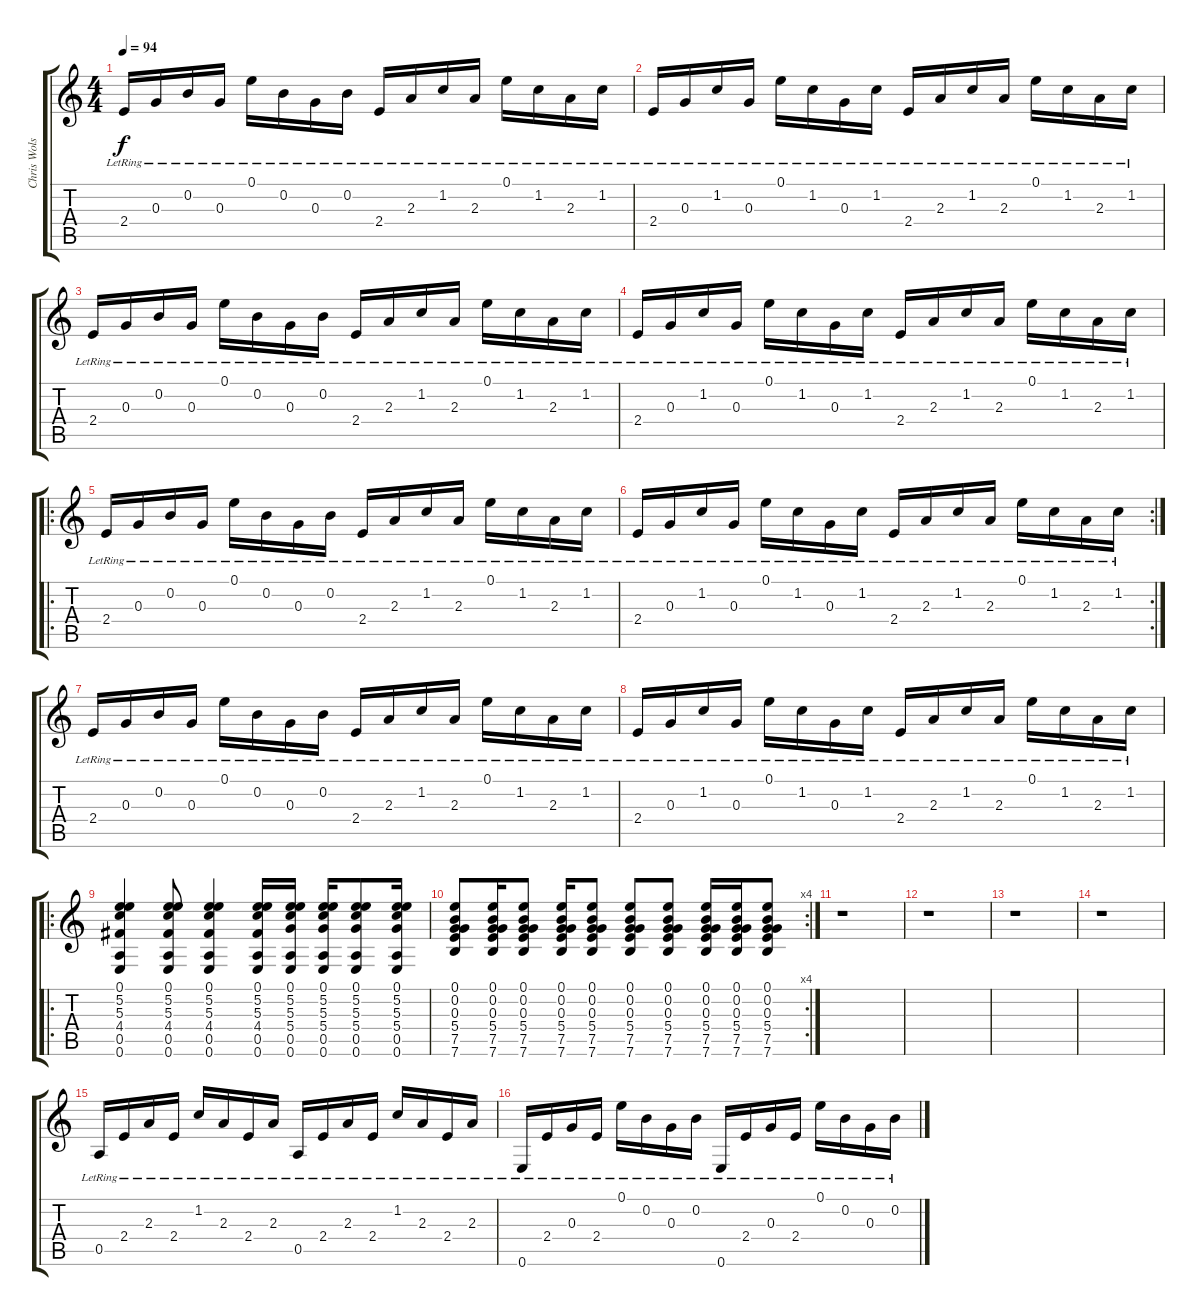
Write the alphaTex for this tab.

\track ("Chris Wolstenholme" "Chris Wols") {instrument acousticguitarsteel}
\staff {score tabs}
\tuning (E4 B3 G3 D3 A2 E2) {hide}
\ts (4 4)
\tempo 94
\clef g2
\ks c
2.4{lr}.16{dy f} 0.3{lr}.16 0.2{lr}.16 0.3{lr}.16 0.1{lr}.16 0.2{lr}.16 0.3{lr}.16 0.2{lr}.16 2.4{lr}.16 2.3{lr}.16 1.2{lr}.16 2.3{lr}.16 0.1{lr}.16 1.2{lr}.16 2.3{lr}.16 1.2{lr}.16 |
2.4{lr}.16 0.3{lr}.16 1.2{lr}.16 0.3{lr}.16 0.1{lr}.16 1.2{lr}.16 0.3{lr}.16 1.2{lr}.16 2.4{lr}.16 2.3{lr}.16 1.2{lr}.16 2.3{lr}.16 0.1{lr}.16 1.2{lr}.16 2.3{lr}.16 1.2{lr}.16 |
2.4{lr}.16 0.3{lr}.16 0.2{lr}.16 0.3{lr}.16 0.1{lr}.16 0.2{lr}.16 0.3{lr}.16 0.2{lr}.16 2.4{lr}.16 2.3{lr}.16 1.2{lr}.16 2.3{lr}.16 0.1{lr}.16 1.2{lr}.16 2.3{lr}.16 1.2{lr}.16 |
2.4{lr}.16 0.3{lr}.16 1.2{lr}.16 0.3{lr}.16 0.1{lr}.16 1.2{lr}.16 0.3{lr}.16 1.2{lr}.16 2.4{lr}.16 2.3{lr}.16 1.2{lr}.16 2.3{lr}.16 0.1{lr}.16 1.2{lr}.16 2.3{lr}.16 1.2{lr}.16 |
\ro
2.4{lr}.16 0.3{lr}.16 0.2{lr}.16 0.3{lr}.16 0.1{lr}.16 0.2{lr}.16 0.3{lr}.16 0.2{lr}.16 2.4{lr}.16 2.3{lr}.16 1.2{lr}.16 2.3{lr}.16 0.1{lr}.16 1.2{lr}.16 2.3{lr}.16 1.2{lr}.16 |
\rc 2
2.4{lr}.16 0.3{lr}.16 1.2{lr}.16 0.3{lr}.16 0.1{lr}.16 1.2{lr}.16 0.3{lr}.16 1.2{lr}.16 2.4{lr}.16 2.3{lr}.16 1.2{lr}.16 2.3{lr}.16 0.1{lr}.16 1.2{lr}.16 2.3{lr}.16 1.2{lr}.16 |
2.4{lr}.16 0.3{lr}.16 0.2{lr}.16 0.3{lr}.16 0.1{lr}.16 0.2{lr}.16 0.3{lr}.16 0.2{lr}.16 2.4{lr}.16 2.3{lr}.16 1.2{lr}.16 2.3{lr}.16 0.1{lr}.16 1.2{lr}.16 2.3{lr}.16 1.2{lr}.16 |
2.4{lr}.16 0.3{lr}.16 1.2{lr}.16 0.3{lr}.16 0.1{lr}.16 1.2{lr}.16 0.3{lr}.16 1.2{lr}.16 2.4{lr}.16 2.3{lr}.16 1.2{lr}.16 2.3{lr}.16 0.1{lr}.16 1.2{lr}.16 2.3{lr}.16 1.2{lr}.16 |
\ro
(0.1 5.2 5.3 4.4 0.5 0.6).4 (0.1 5.2 5.3 4.4 0.5 0.6).8 (0.1 5.2 5.3 4.4 0.5 0.6).4 (0.1 5.2 5.3 4.4 0.5 0.6).16 (0.1 5.2 5.3 5.4 0.5 0.6).16 (0.1 5.2 5.3 5.4 0.5 0.6).16 (0.1 5.2 5.3 5.4 0.5 0.6).8 (0.1 5.2 5.3 5.4 0.5 0.6).16 |
\rc 4
(0.1 0.2 0.3 5.4 7.5 7.6).8 (0.1 0.2 0.3 5.4 7.5 7.6).16 (0.1 0.2 0.3 5.4 7.5 7.6).8 (0.1 0.2 0.3 5.4 7.5 7.6).16 (0.1 0.2 0.3 5.4 7.5 7.6).8 (0.1 0.2 0.3 5.4 7.5 7.6).8 (0.1 0.2 0.3 5.4 7.5 7.6).8 (0.1 0.2 0.3 5.4 7.5 7.6).16 (0.1 0.2 0.3 5.4 7.5 7.6).16 (0.1 0.2 0.3 5.4 7.5 7.6).8 |
r.1 |
r.1 |
r.1 |
r.1 |
0.5{lr}.16 2.4{lr}.16 2.3{lr}.16 2.4{lr}.16 1.2{lr}.16 2.3{lr}.16 2.4{lr}.16 2.3{lr}.16 0.5{lr}.16 2.4{lr}.16 2.3{lr}.16 2.4{lr}.16 1.2{lr}.16 2.3{lr}.16 2.4{lr}.16 2.3{lr}.16 |
0.6{lr}.16 2.4{lr}.16 0.3{lr}.16 2.4{lr}.16 0.1{lr}.16 0.2{lr}.16 0.3{lr}.16 0.2{lr}.16 0.6{lr}.16 2.4{lr}.16 0.3{lr}.16 2.4{lr}.16 0.1{lr}.16 0.2{lr}.16 0.3{lr}.16 0.2{lr}.16
